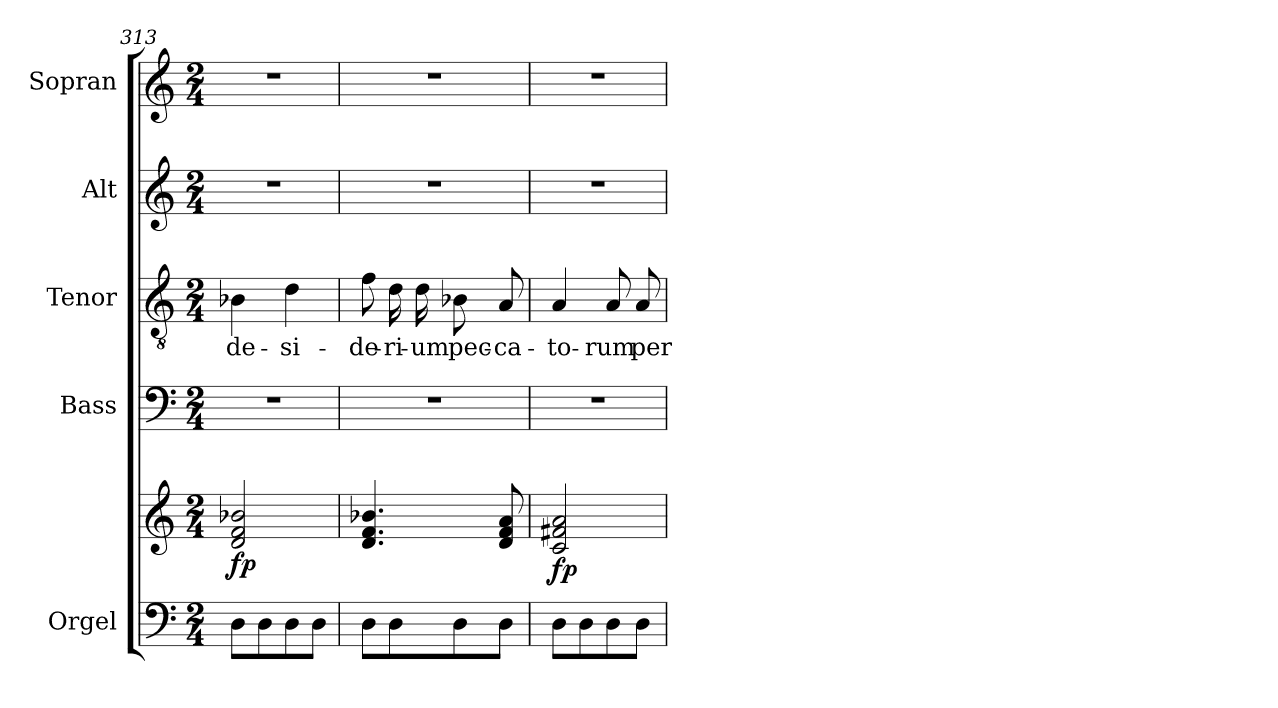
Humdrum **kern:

**kern	**kern	**dynam	**kern	**kern	**text	**kern	**kern
*part5	*part5	*part5	*part4	*part3	*part3	*part2	*part1
*staff6	*staff5	*staff5/6	*staff4	*staff3	*staff3	*staff2	*staff1
*I"Orgel	*	*	*I"Bass	*I"Tenor	*	*I"Alt	*I"Sopran
*I'Org.	*	*	*I'B.	*I'T.	*	*I'A.	*I'S.
*clefF4	*clefG2	*	*clefF4	*clefGv2	*	*clefG2	*clefG2
*k[]	*k[]	*	*k[]	*k[]	*	*k[]	*k[]
*C:	*C:	*	*C:	*C:	*	*C:	*C:
*M2/4	*M2/4	*	*M2/4	*M2/4	*	*M2/4	*M2/4
=313	=313	=313	=313	=313	=313	=313	=313
!	!	!LO:DY:b	!	!	!LO:LY:b	!	!
8D\L	2d/ 2f/ 2b-X/	fp	2r	4B-X\	de-	2r	2r
8D\	.	.	.	.	.	.	.
!	!	!	!	!	!LO:LY:b	!	!
8D\	.	.	.	4d\	-si-	.	.
8D\J	.	.	.	.	.	.	.
=314	=314	=314	=314	=314	=314	=314	=314
!	!	!	!	!	!LO:LY:b	!	!
8D\L	4.d/ 4.f/ 4.b-X/	.	2r	8f\	-de-	2r	2r
!	!	!	!	!	!LO:LY:b	!	!
8D\	.	.	.	16d\	-ri-	.	.
!	!	!	!	!	!LO:LY:b	!	!
.	.	.	.	16d\	-um	.	.
!	!	!	!	!	!LO:LY:b	!	!
8D\	.	.	.	8B-X\	pec-	.	.
!	!	!	!	!	!LO:LY:b	!	!
8D\J	8d/ 8f/ 8a/	.	.	8A/	-ca-	.	.
=315	=315	=315	=315	=315	=315	=315	=315
!	!	!LO:DY:b	!	!	!LO:LY:b	!	!
8D\L	2c/ 2f#X/ 2a/	fp	2r	4A/	-to-	2r	2r
8D\	.	.	.	.	.	.	.
!	!	!	!	!	!LO:LY:b	!	!
8D\	.	.	.	8A/	-rum	.	.
!	!	!	!	!	!LO:LY:b	!	!
8D\J	.	.	.	8A/	per-	.	.
=	=	=	=	=	=	=	=
*-	*-	*-	*-	*-	*-	*-	*-
